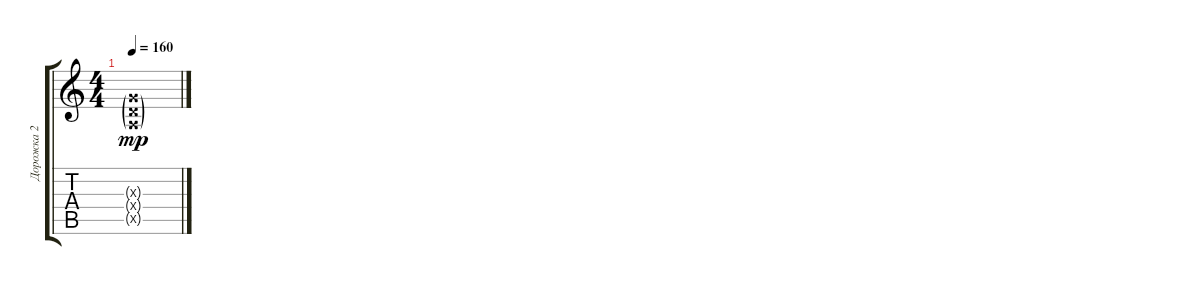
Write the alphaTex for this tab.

\track ("Дорожка 2" "Дорожка 2") {instrument acousticguitarsteel}
\staff {score tabs}
\tuning (E4 B3 G3 D3 A2 D2) {hide}
\ts (4 4)
\tempo 160
\clef g2
\ks c
(0.3{g x} 0.4{g x} 0.5{g x}).1{dy mp}
